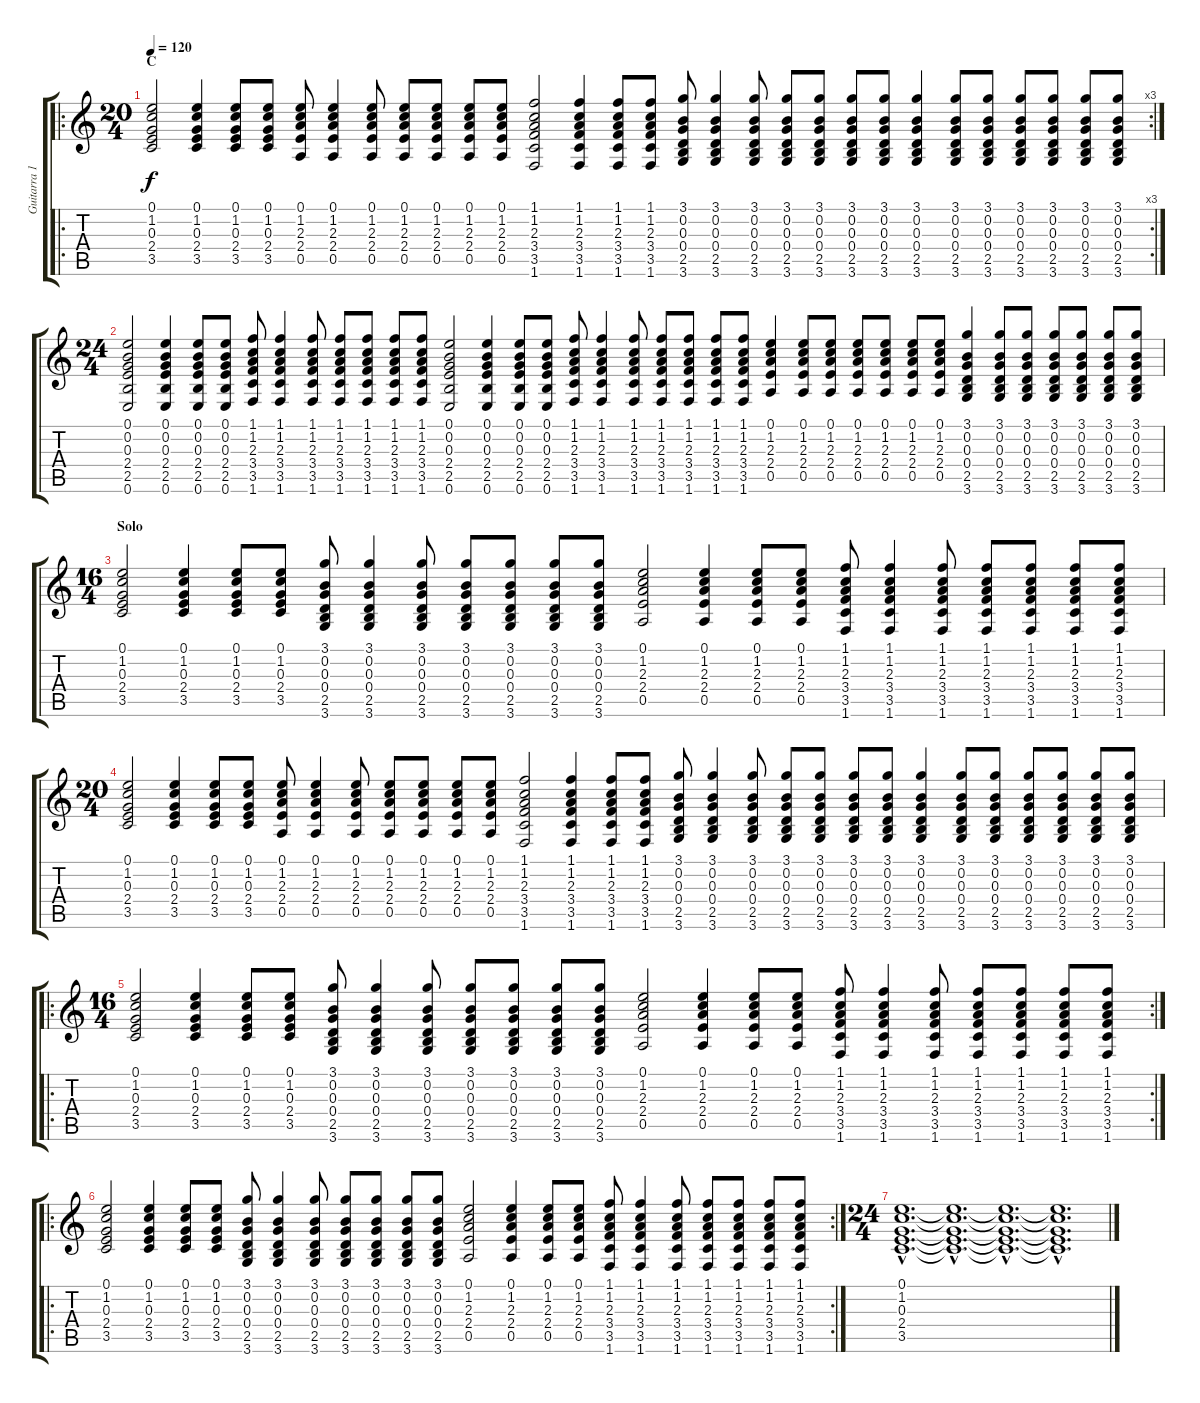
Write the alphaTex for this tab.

\track ("Guitarra 1 ( Cesar )" "Guitarra 1") {instrument acousticguitarsteel}
\staff {score tabs}
\tuning (E4 B3 G3 D3 A2 E2) {hide}
\ro
\rc 3
\ts (20 4)
\section ("" "C")
\tempo 120
\clef g2
\ks c
(0.1 1.2 0.3 2.4 3.5).2{dy f} (0.1 1.2 0.3 2.4 3.5).4 (0.1 1.2 0.3 2.4 3.5).8 (0.1 1.2 0.3 2.4 3.5).8 (0.1 1.2 2.3 2.4 0.5).8 (0.1 1.2 2.3 2.4 0.5).4 (0.1 1.2 2.3 2.4 0.5).8 (0.1 1.2 2.3 2.4 0.5).8 (0.1 1.2 2.3 2.4 0.5).8 (0.1 1.2 2.3 2.4 0.5).8 (0.1 1.2 2.3 2.4 0.5).8 (1.1 1.2 2.3 3.4 3.5 1.6).2 (1.1 1.2 2.3 3.4 3.5 1.6).4 (1.1 1.2 2.3 3.4 3.5 1.6).8 (1.1 1.2 2.3 3.4 3.5 1.6).8 (3.1 0.2 0.3 0.4 2.5 3.6).8 (3.1 0.2 0.3 0.4 2.5 3.6).4 (3.1 0.2 0.3 0.4 2.5 3.6).8 (3.1 0.2 0.3 0.4 2.5 3.6).8 (3.1 0.2 0.3 0.4 2.5 3.6).8 (3.1 0.2 0.3 0.4 2.5 3.6).8 (3.1 0.2 0.3 0.4 2.5 3.6).8 (3.1 0.2 0.3 0.4 2.5 3.6).4 (3.1 0.2 0.3 0.4 2.5 3.6).8 (3.1 0.2 0.3 0.4 2.5 3.6).8 (3.1 0.2 0.3 0.4 2.5 3.6).8 (3.1 0.2 0.3 0.4 2.5 3.6).8 (3.1 0.2 0.3 0.4 2.5 3.6).8 (3.1 0.2 0.3 0.4 2.5 3.6).8 |
\ts (24 4)
(0.1 0.2 0.3 2.4 2.5 0.6).2 (0.1 0.2 0.3 2.4 2.5 0.6).4 (0.1 0.2 0.3 2.4 2.5 0.6).8 (0.1 0.2 0.3 2.4 2.5 0.6).8 (1.1 1.2 2.3 3.4 3.5 1.6).8 (1.1 1.2 2.3 3.4 3.5 1.6).4 (1.1 1.2 2.3 3.4 3.5 1.6).8 (1.1 1.2 2.3 3.4 3.5 1.6).8 (1.1 1.2 2.3 3.4 3.5 1.6).8 (1.1 1.2 2.3 3.4 3.5 1.6).8 (1.1 1.2 2.3 3.4 3.5 1.6).8 (0.1 0.2 0.3 2.4 2.5 0.6).2 (0.1 0.2 0.3 2.4 2.5 0.6).4 (0.1 0.2 0.3 2.4 2.5 0.6).8 (0.1 0.2 0.3 2.4 2.5 0.6).8 (1.1 1.2 2.3 3.4 3.5 1.6).8 (1.1 1.2 2.3 3.4 3.5 1.6).4 (1.1 1.2 2.3 3.4 3.5 1.6).8 (1.1 1.2 2.3 3.4 3.5 1.6).8 (1.1 1.2 2.3 3.4 3.5 1.6).8 (1.1 1.2 2.3 3.4 3.5 1.6).8 (1.1 1.2 2.3 3.4 3.5 1.6).8 (0.1 1.2 2.3 2.4 0.5).4 (0.1 1.2 2.3 2.4 0.5).8 (0.1 1.2 2.3 2.4 0.5).8 (0.1 1.2 2.3 2.4 0.5).8 (0.1 1.2 2.3 2.4 0.5).8 (0.1 1.2 2.3 2.4 0.5).8 (0.1 1.2 2.3 2.4 0.5).8 (3.1 0.2 0.3 0.4 2.5 3.6).4 (3.1 0.2 0.3 0.4 2.5 3.6).8 (3.1 0.2 0.3 0.4 2.5 3.6).8 (3.1 0.2 0.3 0.4 2.5 3.6).8 (3.1 0.2 0.3 0.4 2.5 3.6).8 (3.1 0.2 0.3 0.4 2.5 3.6).8 (3.1 0.2 0.3 0.4 2.5 3.6).8 |
\ts (16 4)
\section ("" "Solo")
(0.1 1.2 0.3 2.4 3.5).2 (0.1 1.2 0.3 2.4 3.5).4 (0.1 1.2 0.3 2.4 3.5).8 (0.1 1.2 0.3 2.4 3.5).8 (3.1 0.2 0.3 0.4 2.5 3.6).8 (3.1 0.2 0.3 0.4 2.5 3.6).4 (3.1 0.2 0.3 0.4 2.5 3.6).8 (3.1 0.2 0.3 0.4 2.5 3.6).8 (3.1 0.2 0.3 0.4 2.5 3.6).8 (3.1 0.2 0.3 0.4 2.5 3.6).8 (3.1 0.2 0.3 0.4 2.5 3.6).8 (0.1 1.2 2.3 2.4 0.5).2 (0.1 1.2 2.3 2.4 0.5).4 (0.1 1.2 2.3 2.4 0.5).8 (0.1 1.2 2.3 2.4 0.5).8 (1.1 1.2 2.3 3.4 3.5 1.6).8 (1.1 1.2 2.3 3.4 3.5 1.6).4 (1.1 1.2 2.3 3.4 3.5 1.6).8 (1.1 1.2 2.3 3.4 3.5 1.6).8 (1.1 1.2 2.3 3.4 3.5 1.6).8 (1.1 1.2 2.3 3.4 3.5 1.6).8 (1.1 1.2 2.3 3.4 3.5 1.6).8 |
\ts (20 4)
(0.1 1.2 0.3 2.4 3.5).2 (0.1 1.2 0.3 2.4 3.5).4 (0.1 1.2 0.3 2.4 3.5).8 (0.1 1.2 0.3 2.4 3.5).8 (0.1 1.2 2.3 2.4 0.5).8 (0.1 1.2 2.3 2.4 0.5).4 (0.1 1.2 2.3 2.4 0.5).8 (0.1 1.2 2.3 2.4 0.5).8 (0.1 1.2 2.3 2.4 0.5).8 (0.1 1.2 2.3 2.4 0.5).8 (0.1 1.2 2.3 2.4 0.5).8 (1.1 1.2 2.3 3.4 3.5 1.6).2 (1.1 1.2 2.3 3.4 3.5 1.6).4 (1.1 1.2 2.3 3.4 3.5 1.6).8 (1.1 1.2 2.3 3.4 3.5 1.6).8 (3.1 0.2 0.3 0.4 2.5 3.6).8 (3.1 0.2 0.3 0.4 2.5 3.6).4 (3.1 0.2 0.3 0.4 2.5 3.6).8 (3.1 0.2 0.3 0.4 2.5 3.6).8 (3.1 0.2 0.3 0.4 2.5 3.6).8 (3.1 0.2 0.3 0.4 2.5 3.6).8 (3.1 0.2 0.3 0.4 2.5 3.6).8 (3.1 0.2 0.3 0.4 2.5 3.6).4 (3.1 0.2 0.3 0.4 2.5 3.6).8 (3.1 0.2 0.3 0.4 2.5 3.6).8 (3.1 0.2 0.3 0.4 2.5 3.6).8 (3.1 0.2 0.3 0.4 2.5 3.6).8 (3.1 0.2 0.3 0.4 2.5 3.6).8 (3.1 0.2 0.3 0.4 2.5 3.6).8 |
\ro
\rc 2
\ts (16 4)
(0.1 1.2 0.3 2.4 3.5).2 (0.1 1.2 0.3 2.4 3.5).4 (0.1 1.2 0.3 2.4 3.5).8 (0.1 1.2 0.3 2.4 3.5).8 (3.1 0.2 0.3 0.4 2.5 3.6).8 (3.1 0.2 0.3 0.4 2.5 3.6).4 (3.1 0.2 0.3 0.4 2.5 3.6).8 (3.1 0.2 0.3 0.4 2.5 3.6).8 (3.1 0.2 0.3 0.4 2.5 3.6).8 (3.1 0.2 0.3 0.4 2.5 3.6).8 (3.1 0.2 0.3 0.4 2.5 3.6).8 (0.1 1.2 2.3 2.4 0.5).2 (0.1 1.2 2.3 2.4 0.5).4 (0.1 1.2 2.3 2.4 0.5).8 (0.1 1.2 2.3 2.4 0.5).8 (1.1 1.2 2.3 3.4 3.5 1.6).8 (1.1 1.2 2.3 3.4 3.5 1.6).4 (1.1 1.2 2.3 3.4 3.5 1.6).8 (1.1 1.2 2.3 3.4 3.5 1.6).8 (1.1 1.2 2.3 3.4 3.5 1.6).8 (1.1 1.2 2.3 3.4 3.5 1.6).8 (1.1 1.2 2.3 3.4 3.5 1.6).8 |
\ro
\rc 2
(0.1 1.2 0.3 2.4 3.5).2 (0.1 1.2 0.3 2.4 3.5).4 (0.1 1.2 0.3 2.4 3.5).8 (0.1 1.2 0.3 2.4 3.5).8 (3.1 0.2 0.3 0.4 2.5 3.6).8 (3.1 0.2 0.3 0.4 2.5 3.6).4 (3.1 0.2 0.3 0.4 2.5 3.6).8 (3.1 0.2 0.3 0.4 2.5 3.6).8 (3.1 0.2 0.3 0.4 2.5 3.6).8 (3.1 0.2 0.3 0.4 2.5 3.6).8 (3.1 0.2 0.3 0.4 2.5 3.6).8 (0.1 1.2 2.3 2.4 0.5).2 (0.1 1.2 2.3 2.4 0.5).4 (0.1 1.2 2.3 2.4 0.5).8 (0.1 1.2 2.3 2.4 0.5).8 (1.1 1.2 2.3 3.4 3.5 1.6).8 (1.1 1.2 2.3 3.4 3.5 1.6).4 (1.1 1.2 2.3 3.4 3.5 1.6).8 (1.1 1.2 2.3 3.4 3.5 1.6).8 (1.1 1.2 2.3 3.4 3.5 1.6).8 (1.1 1.2 2.3 3.4 3.5 1.6).8 (1.1 1.2 2.3 3.4 3.5 1.6).8 |
\ts (24 4)
(0.1{hac} 1.2{hac} 0.3{hac} 2.4{hac} 3.5{hac}).1{d volume 0} (0.1{hac t} 1.2{hac t} 0.3{hac t} 2.4{hac t} 3.5{hac t}).1{d} (0.1{hac t} 1.2{hac t} 0.3{hac t} 2.4{hac t} 3.5{hac t}).1{d} (0.1{hac t} 1.2{hac t} 0.3{hac t} 2.4{hac t} 3.5{hac t}).1{d}
